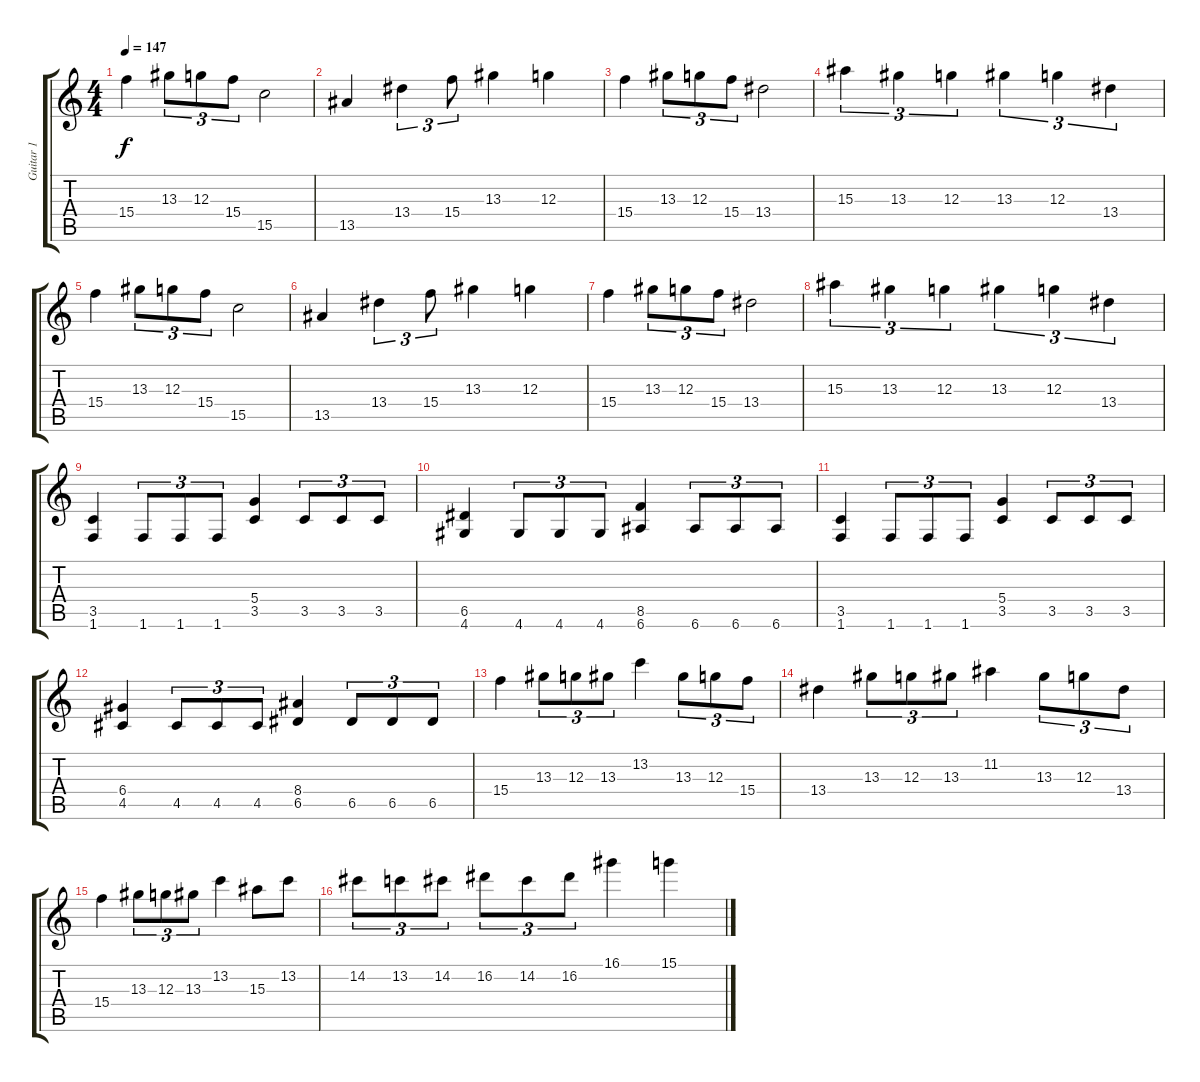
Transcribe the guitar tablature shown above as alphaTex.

\track ("Guitar 1" "Guitar 1") {instrument distortionguitar}
\staff {score tabs}
\tuning (E4 B3 G3 D3 A2 E2) {hide}
\ts (4 4)
\tempo 147
\clef g2
\ks c
15.4.4{dy f} 13.3.8{tu (3 2)} 12.3.8{tu (3 2)} 15.4.8{tu (3 2)} 15.5.2 |
13.5.4 13.4.4{tu (3 2)} 15.4.8{tu (3 2)} 13.3.4 12.3.4 |
15.4.4 13.3.8{tu (3 2)} 12.3.8{tu (3 2)} 15.4.8{tu (3 2)} 13.4.2 |
15.3.4{tu (3 2)} 13.3.4{tu (3 2)} 12.3.4{tu (3 2)} 13.3.4{tu (3 2)} 12.3.4{tu (3 2)} 13.4.4{tu (3 2)} |
15.4.4 13.3.8{tu (3 2)} 12.3.8{tu (3 2)} 15.4.8{tu (3 2)} 15.5.2 |
13.5.4 13.4.4{tu (3 2)} 15.4.8{tu (3 2)} 13.3.4 12.3.4 |
15.4.4 13.3.8{tu (3 2)} 12.3.8{tu (3 2)} 15.4.8{tu (3 2)} 13.4.2 |
15.3.4{tu (3 2)} 13.3.4{tu (3 2)} 12.3.4{tu (3 2)} 13.3.4{tu (3 2)} 12.3.4{tu (3 2)} 13.4.4{tu (3 2)} |
(3.5 1.6).4 1.6.8{tu (3 2)} 1.6.8{tu (3 2)} 1.6.8{tu (3 2)} (5.4 3.5).4 3.5.8{tu (3 2)} 3.5.8{tu (3 2)} 3.5.8{tu (3 2)} |
(6.5 4.6).4 4.6.8{tu (3 2)} 4.6.8{tu (3 2)} 4.6.8{tu (3 2)} (8.5 6.6).4 6.6.8{tu (3 2)} 6.6.8{tu (3 2)} 6.6.8{tu (3 2)} |
(3.5 1.6).4 1.6.8{tu (3 2)} 1.6.8{tu (3 2)} 1.6.8{tu (3 2)} (5.4 3.5).4 3.5.8{tu (3 2)} 3.5.8{tu (3 2)} 3.5.8{tu (3 2)} |
(6.4 4.5).4 4.5.8{tu (3 2)} 4.5.8{tu (3 2)} 4.5.8{tu (3 2)} (8.4 6.5).4 6.5.8{tu (3 2)} 6.5.8{tu (3 2)} 6.5.8{tu (3 2)} |
15.4.4 13.3.8{tu (3 2)} 12.3.8{tu (3 2)} 13.3.8{tu (3 2)} 13.2.4 13.3.8{tu (3 2)} 12.3.8{tu (3 2)} 15.4.8{tu (3 2)} |
13.4.4 13.3.8{tu (3 2)} 12.3.8{tu (3 2)} 13.3.8{tu (3 2)} 11.2.4 13.3.8{tu (3 2)} 12.3.8{tu (3 2)} 13.4.8{tu (3 2)} |
15.4.4 13.3.8{tu (3 2)} 12.3.8{tu (3 2)} 13.3.8{tu (3 2)} 13.2.4 15.3.8 13.2.8 |
14.2.8{tu (3 2)} 13.2.8{tu (3 2)} 14.2.8{tu (3 2)} 16.2.8{tu (3 2)} 14.2.8{tu (3 2)} 16.2.8{tu (3 2)} 16.1.4 15.1.4
